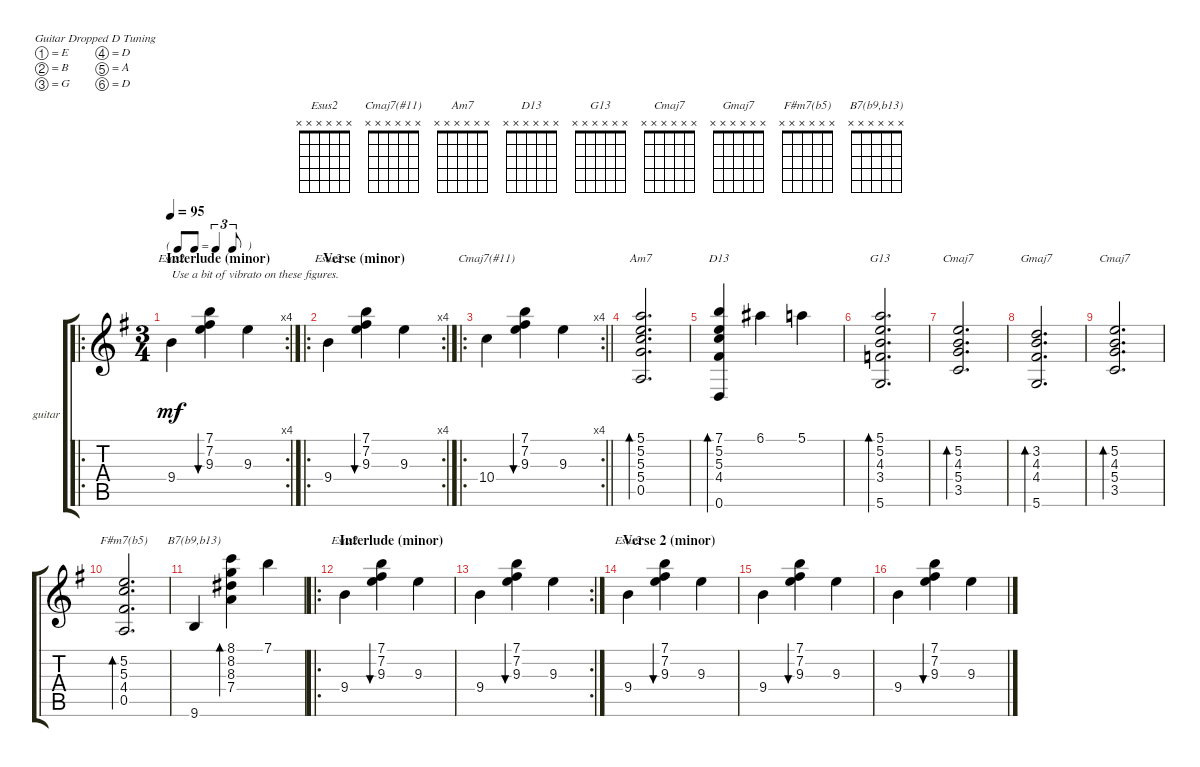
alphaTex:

\defaultSystemsLayout 4
\bracketExtendMode groupsimilarinstruments
\firstSystemTrackNameOrientation horizontal
\otherSystemsTrackNameOrientation horizontal
\track ("guitar: Mundell Lowe" "guitar") {instrument electricguitarclean}
\staff {score tabs}
\tuning (E4 B3 G3 D3 A2 D2)
\chord ("Esus2" x x x x x x)
\chord ("Cmaj7(#11)" x x x x x x)
\chord ("Am7" x x x x x x)
\chord ("D13" x x x x x x)
\chord ("G13" x x x x x x)
\chord ("Cmaj7" x x x x x x)
\chord ("Gmaj7" x x x x x x)
\chord ("F#m7(b5)" x x x x x x)
\chord ("B7(b9,b13)" x x x x x x)
\ro
\rc 4
\ts (3 4)
\tf triplet8th
\section ("" "Interlude (minor)")
\scale
0.410087
\tempo 95
\accidentals auto
\clef g2
\ottava regular
\simile none
\ks g
9.4.4{ch "Esus2" txt "Use a bit of vibrato on these figures." dy mf instrument electricguitarclean} (7.1 7.2 9.3).4{bu 170} 9.3.4 |
\ro
\rc 4
\section ("" "Verse (minor)")
\scale
0.308869 9.4.4{ch "Esus2"} (7.1 7.2 9.3).4{bu 170} 9.3.4 |
\ro
\rc 4
\scale
0.281215
\barLineRight lightlight
10.4.4{ch "Cmaj7(#11)"} (7.1 7.2 9.3).4{bu 170} 9.3.4 |
(0.5 5.4 5.3 5.2 5.1).2{d bd 141 ch "Am7"} |
(5.3 4.4 5.2 7.1 0.6).4{bd 141 ch "D13"} 6.1.4 5.1.4 |
(5.6 3.4 4.3 5.2 5.1).2{d bd 138 ch "G13"} |
(3.5 5.4 4.3 5.2).2{d bd 135 ch "Cmaj7"} |
(5.6 4.4 4.3 3.2).2{d bd 132 ch "Gmaj7"} |
(3.5 5.4 4.3 5.2).2{d bd 135 ch "Cmaj7"} |
(0.5 4.4 5.3 5.2).2{d bd 129 ch "F#m7(b5)"} |
9.6.4{ch "B7(b9,b13)"} (7.4 8.3 8.2 8.1).4{bd 168} 7.1.4 |
\ro
\section ("" "Interlude (minor)")
\scale
0.160006 9.4.4{ch "Esus2"} (7.1 7.2 9.3).4{bu 170} 9.3.4 |
\rc 2
\scale
0.173276 9.4.4 (7.1 7.2 9.3).4{bu 170} 9.3.4 |
\section ("" "Verse 2 (minor)")
\scale
0.158087 9.4.4{ch "Esus2"} (7.1 7.2 9.3).4{bu 170} 9.3.4 |
\scale
0.142951 9.4.4 (7.1 7.2 9.3).4{bu 170} 9.3.4 |
\scale
0.17677 9.4.4 (7.1 7.2 9.3).4{bu 170} 9.3.4
